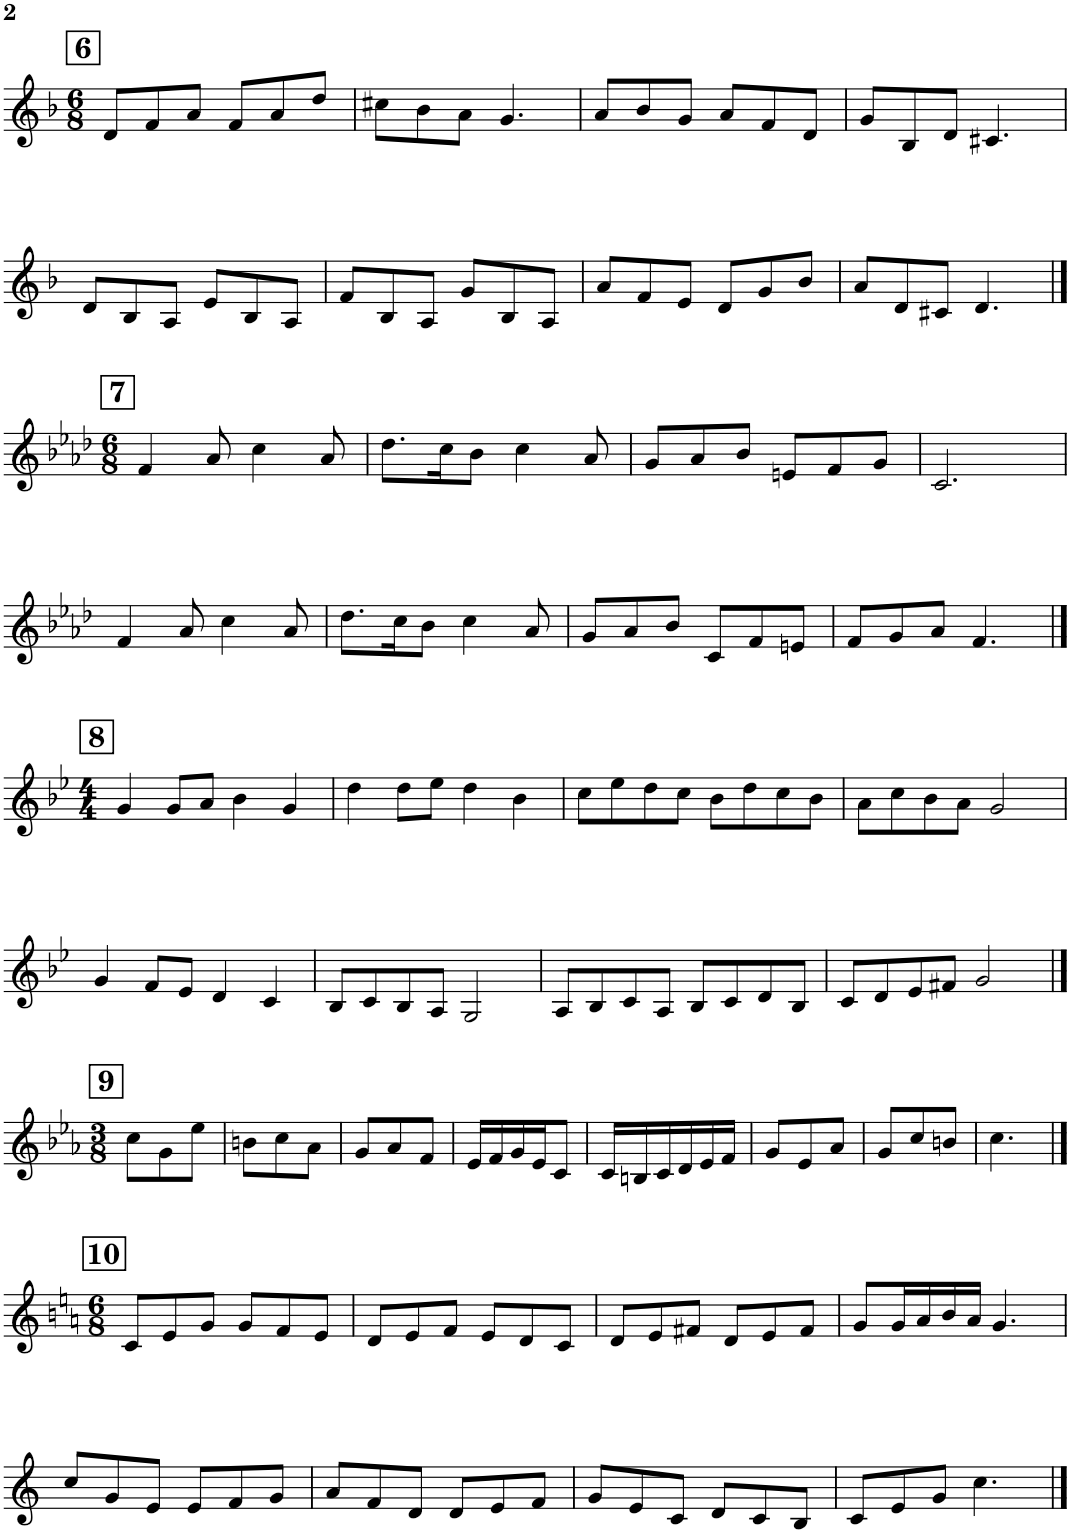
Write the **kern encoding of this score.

**kern
*part1
*staff1
*I"Piano
*I'Pno.
!!LO:PB:g=z
*clefG2
*k[b-]
*M6/8
!!LO:REH:place=s1:a:B:cj:fs=14:t=6
=41
8d/L
8f/
8a/J
8f/L
8a/
8dd/J
=42
8cc#X\L
8b-\
8a\J
4.g/
=43
8a/L
8b-/
8g/J
8a/L
8f/
8d/J
=44
8g/L
8B-/
8d/J
4.c#X/
!!LO:LB:g=z
=45
8d/L
8B-/
8A/J
8e/L
8B-/
8A/J
=46
8f/L
8B-/
8A/J
8g/L
8B-/
8A/J
=47
8a/L
8f/
8e/J
8d/L
8g/
8b-/J
=48
8a/L
8d/
8c#X/J
4.d/
!!LO:LB:g=z
!!LO:REH:place=s1:a:B:cj:fs=14:t=7
==49
*k[b-e-a-d-]
*M6/8
4f/
8a-/
4cc\
8a-/
=50
8.dd-\L
16cc\K
8b-\J
4cc\
8a-/
=51
8g/L
8a-/
8b-/J
8en/L
8f/
8g/J
=52
2.c/
!!LO:LB:g=z
=53
4f/
8a-/
4cc\
8a-/
=54
8.dd-\L
16cc\K
8b-\J
4cc\
8a-/
=55
8g/L
8a-/
8b-/J
8c/L
8f/
8en/J
=56
8f/L
8g/
8a-/J
4.f/
!!LO:LB:g=z
!!LO:REH:place=s1:a:B:cj:fs=14:t=8
==57
*k[b-e-]
*M4/4
4g/
8g/L
8a/J
4b-\
4g/
=58
4dd\
8dd\L
8ee-\J
4dd\
4b-\
=59
8cc\L
8ee-\
8dd\
8cc\J
8b-\L
8dd\
8cc\
8b-\J
=60
8a\L
8cc\
8b-\
8a\J
2g/
!!LO:LB:g=z
=61
4g/
8f/L
8e-/J
4d/
4c/
=62
8B-/L
8c/
8B-/
8A/J
2G/
=63
8A/L
8B-/
8c/
8A/J
8B-/L
8c/
8d/
8B-/J
=64
8c/L
8d/
8e-/
8f#X/J
2g/
!!LO:LB:g=z
!!LO:REH:place=s1:a:B:cj:fs=14:t=9
==65
*k[b-e-a-]
*M3/8
8cc\L
8g\
8ee-\J
=66
8bn\L
8cc\
8a-\J
=67
8g/L
8a-/
8f/J
=68
16e-/LL
16f/
16g/
16e-/J
8c/J
=69
16c/LL
16Bn/
16c/
16d/
16e-/
16f/JJ
=70
8g/L
8e-/
8a-/J
=71
8g/L
8cc/
8bn/J
=72
4.cc\
!!LO:LB:g=z
!!LO:REH:place=s1:a:B:cj:fs=14:t=10
==73
*k[]
*M6/8
8c/L
8e/
8g/J
8g/L
8f/
8e/J
=74
8d/L
8e/
8f/J
8e/L
8d/
8c/J
=75
8d/L
8e/
8f#X/J
8d/L
8e/
8f#/J
=76
8g/L
16g/L
16a/
16b/
16a/JJ
4.g/
!!LO:LB:g=z
=77
8cc/L
8g/
8e/J
8e/L
8f/
8g/J
=78
8a/L
8f/
8d/J
8d/L
8e/
8f/J
=79
8g/L
8e/
8c/J
8d/L
8c/
8B/J
=80
8c/L
8e/
8g/J
4.cc\
==
*-
